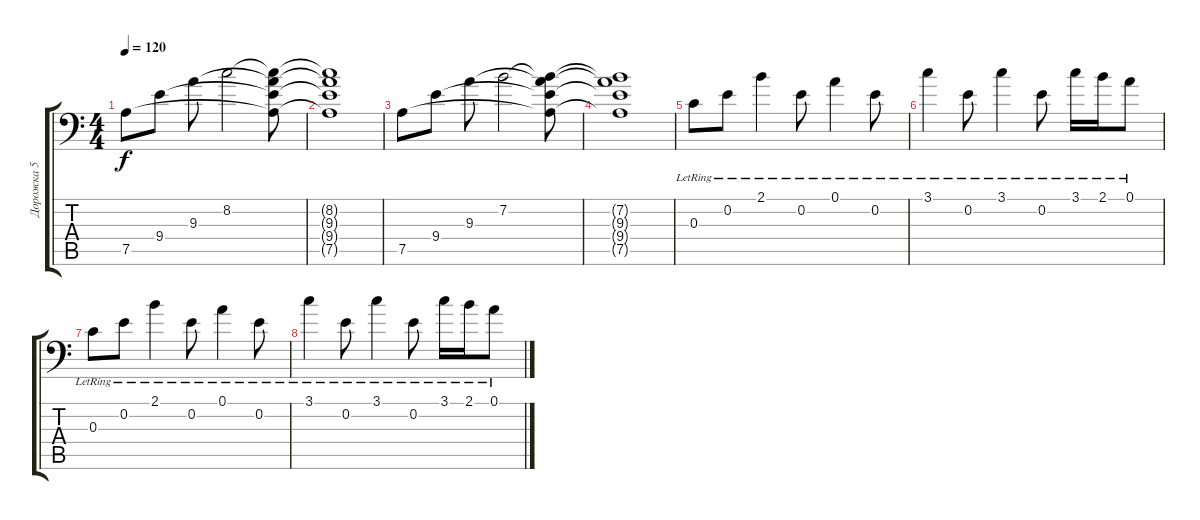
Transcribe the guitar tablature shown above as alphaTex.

\track ("Дорожка 5" "Дорожка 5") {instrument electricguitarclean}
\staff {score tabs}
\tuning (A3 E3 C3 G2 D2 A1) {hide}
\ts (4 4)
\tempo 120
\clef f4
\ks c
7.5.8{dy f} 9.4.8 9.3.8 8.2.2 (8.2{t} 9.3{t} 9.4{t} 7.5{t}).8 |
(8.2{t} 9.3{t} 9.4{t} 7.5{t}).1 |
7.5.8 9.4.8 9.3.8 7.2.2 (7.2{t} 9.3{t} 9.4{t} 7.5{t}).8 |
(7.2{t} 9.3{t} 9.4{t} 7.5{t}).1 |
0.3{lr}.8{instrument electricguitarclean} 0.2{lr}.8 2.1{lr}.4 0.2{lr}.8 0.1{lr}.4 0.2{lr}.8 |
3.1{lr}.4 0.2{lr}.8 3.1{lr}.4 0.2{lr}.8 3.1{lr}.16 2.1{lr}.16 0.1{lr}.8 |
0.3{lr}.8 0.2{lr}.8 2.1{lr}.4 0.2{lr}.8 0.1{lr}.4 0.2{lr}.8 |
3.1{lr}.4 0.2{lr}.8 3.1{lr}.4 0.2{lr}.8 3.1{lr}.16 2.1{lr}.16 0.1{lr}.8
